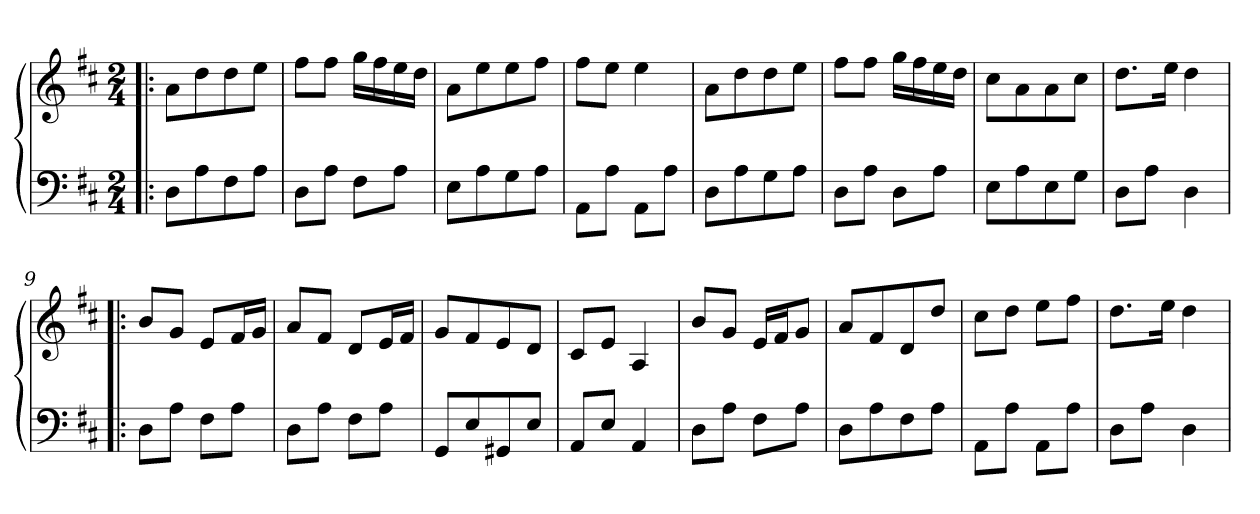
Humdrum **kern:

**kern	**kern
*part2	*part1
*staff2	*staff1
*clefF4	*clefG2
*k[f#c#]	*k[f#c#]
*D:	*D:
*M2/4	*M2/4
*MM90	*MM90
=1!|:	=1!|:
8D\L	8a\L
8A\	8dd\
8F#\	8dd\
8A\J	8ee\J
=2	=2
8D\L	8ff#\L
8A\J	8ff#\J
8F#\L	16gg\LL
.	16ff#\
8A\J	16ee\
.	16dd\JJ
=3	=3
8E\L	8a\L
8A\	8ee\
8G\	8ee\
8A\J	8ff#\J
=4	=4
8AA\L	8ff#\L
8A\J	8ee\J
8AA\L	4ee\
8A\J	.
=5	=5
8D\L	8a\L
8A\	8dd\
8G\	8dd\
8A\J	8ee\J
=6	=6
8D\L	8ff#\L
8A\J	8ff#\J
8D\L	16gg\LL
.	16ff#\
8A\J	16ee\
.	16dd\JJ
=7	=7
8E\L	8cc#\L
8A\	8a\
8E\	8a\
8G\J	8cc#\J
=8	=8
8D\L	8.dd\L
8A\J	.
.	16ee\Jk
4D\	4dd\
=9!|:	=9!|:
8D\L	8b/L
8A\J	8g/J
8F#\L	8e/L
8A\J	16f#/L
.	16g/JJ
!!LO:LB:g=z
=10	=10
8D\L	8a/L
8A\J	8f#/J
8F#\L	8d/L
8A\J	16e/L
.	16f#/JJ
=11	=11
8GG/L	8g/L
8E/	8f#/
8GG#X/	8e/
8E/J	8d/J
=12	=12
8AA/L	8c#/L
8E/J	8e/J
4AA/	4A/
=13	=13
8D\L	8b/L
8A\J	8g/J
8F#\L	16e/LL
.	16f#/J
8A\J	8g/J
=14	=14
8D\L	8a/L
8A\	8f#/
8F#\	8d/
8A\J	8dd/J
=15	=15
8AA\L	8cc#\L
8A\J	8dd\J
8AA\L	8ee\L
8A\J	8ff#\J
=16	=16
8D\L	8.dd\L
8A\J	.
.	16ee\Jk
4D\	4dd\
=	=
*-	*-
